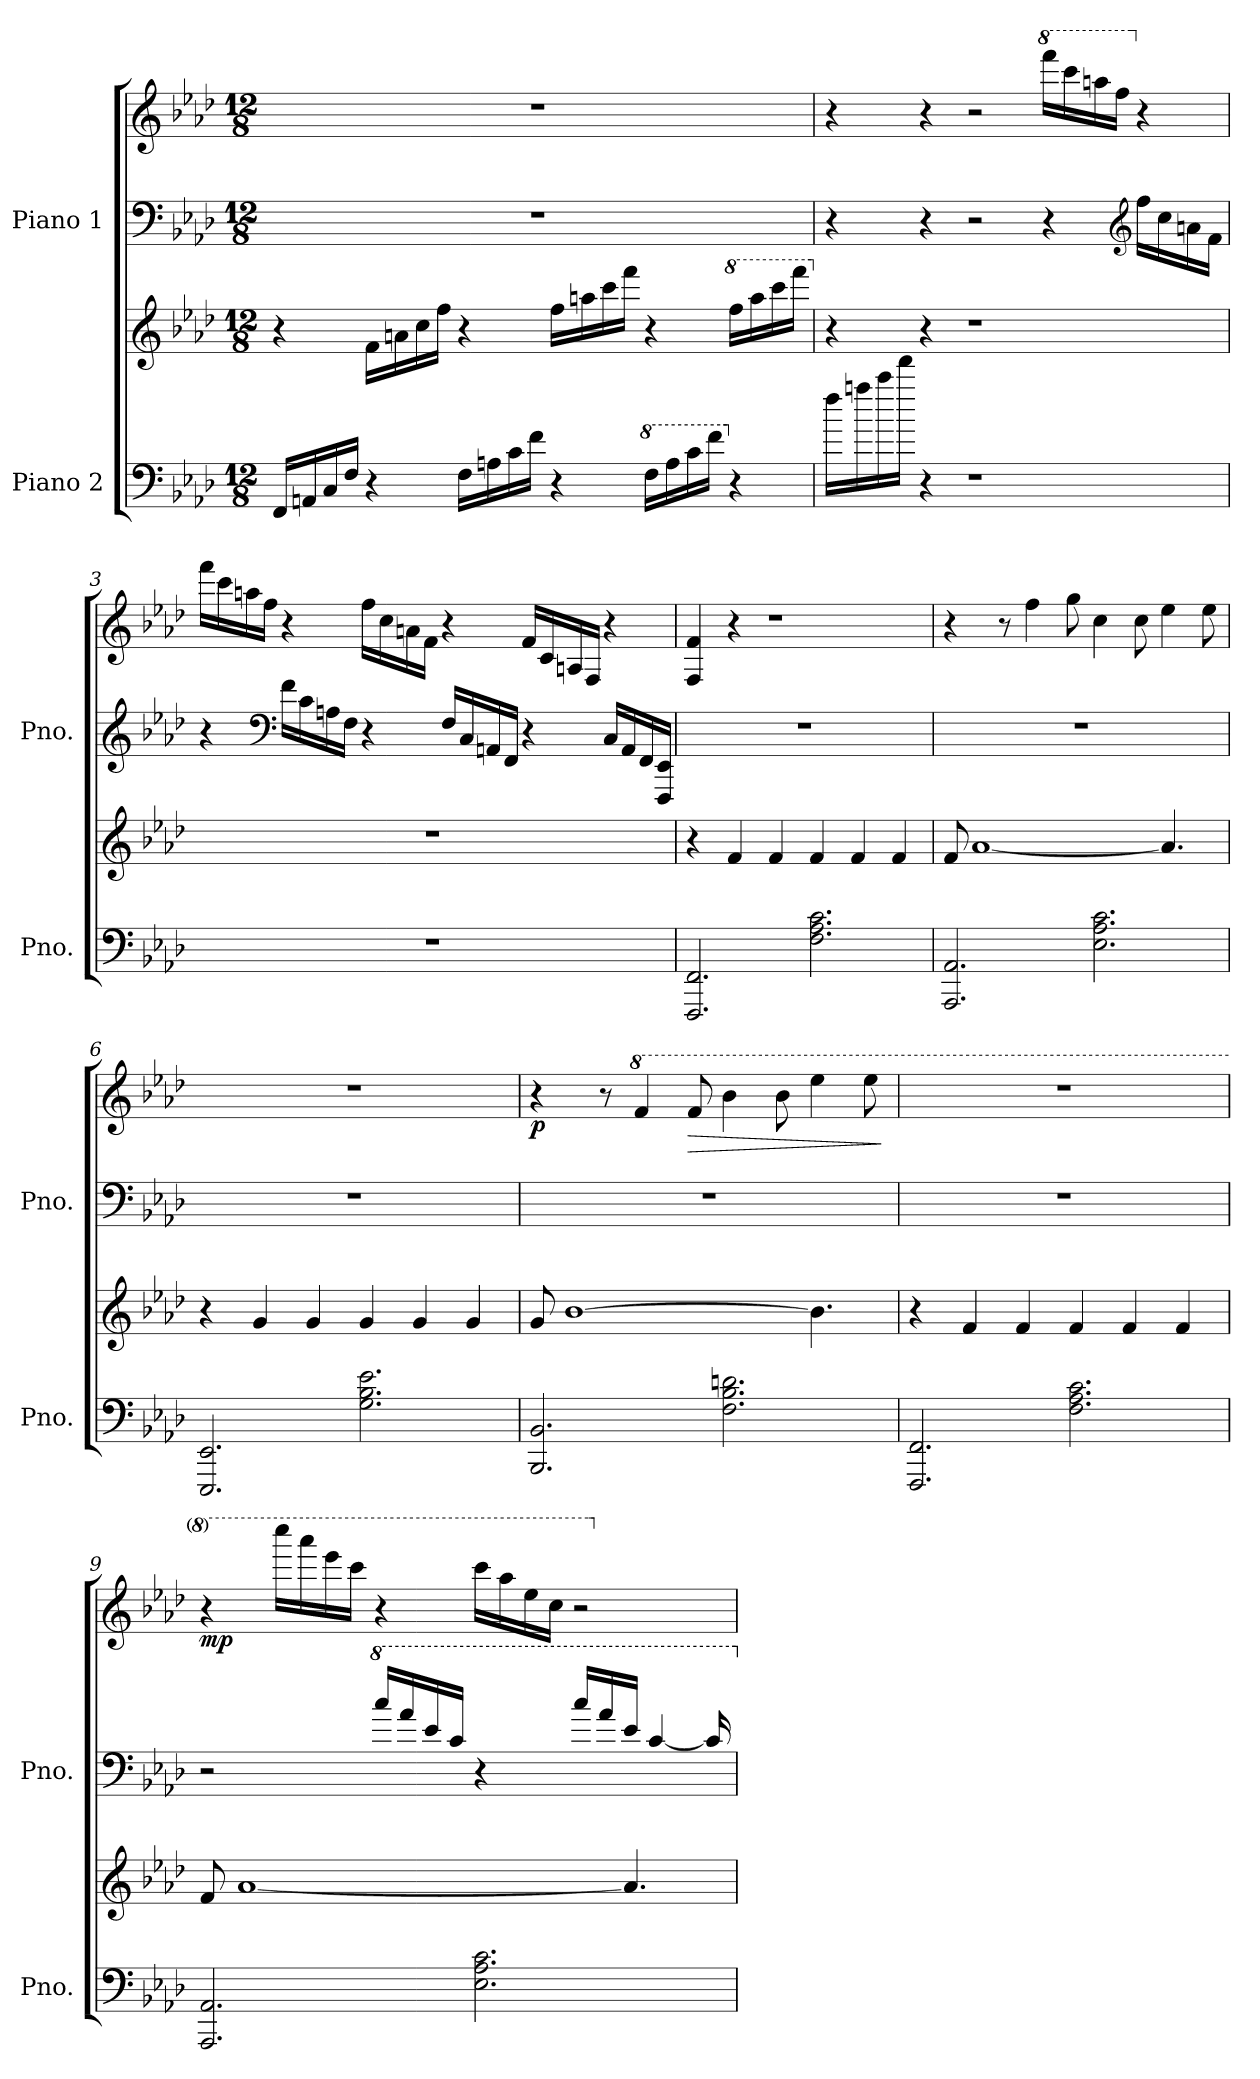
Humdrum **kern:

**kern	**kern	**kern	**kern	**dynam
*part2	*part2	*part1	*part1	*part1
*staff4	*staff3	*staff2	*staff1	*staff1/2
*I"Piano 2	*	*I"Piano 1	*	*
*I'Pno.	*	*I'Pno.	*	*
*clefF4	*clefG2	*clefF4	*clefG2	*
*k[b-e-a-d-]	*k[b-e-a-d-]	*k[b-e-a-d-]	*k[b-e-a-d-]	*
*M12/8	*M12/8	*M12/8	*M12/8	*
*MM168	*MM168	*MM168	*MM168	*
=1	=1	=1	=1	=1
16FF/LL	4r	1.r	1.r	.
16AAn/	.	.	.	.
16C/	.	.	.	.
16F/JJ	.	.	.	.
4r	16f\LL	.	.	.
.	16an\	.	.	.
.	16cc\	.	.	.
.	16ff\JJ	.	.	.
16F\LL	4r	.	.	.
16An\	.	.	.	.
16c\	.	.	.	.
16f\JJ	.	.	.	.
4r	16ff\LL	.	.	.
.	16aan\	.	.	.
.	16ccc\	.	.	.
.	16fff\JJ	.	.	.
*8va	*	*	*	*
16f\LL	4r	.	.	.
16a\	.	.	.	.
16cc\	.	.	.	.
16ff\JJ	.	.	.	.
*X8va	*	*	*	*
*	*8va	*	*	*
4r	16fff\LL	.	.	.
.	16aaa\	.	.	.
.	16cccc\	.	.	.
.	16ffff\JJ	.	.	.
!!LO:LB:g=z
=2	=2	=2	=2	=2
*	*X8va	*	*	*
16ff\LL	4r	4r	4r	.
16aan\	.	.	.	.
16ccc\	.	.	.	.
16fff\JJ	.	.	.	.
4r	4r	4r	4r	.
1r	1r	2r	2r	.
*	*	*	*8va	*
.	.	4r	16ffff\LL	.
.	.	.	16cccc\	.
.	.	.	16aaan\	.
.	.	.	16fff\JJ	.
*	*	*clefG2	*	*
*	*	*	*X8va	*
.	.	16ff\LL	4r	.
.	.	16cc\	.	.
.	.	16an\	.	.
.	.	16f\JJ	.	.
!!LO:LB:g=z
=3	=3	=3	=3	=3
1.r	1.r	4r	16fff\LL	.
.	.	.	16ccc\	.
.	.	.	16aan\	.
.	.	.	16ff\JJ	.
*	*	*clefF4	*	*
.	.	16f\LL	4r	.
.	.	16c\	.	.
.	.	16An\	.	.
.	.	16F\JJ	.	.
.	.	4r	16ff\LL	.
.	.	.	16cc\	.
.	.	.	16an\	.
.	.	.	16f\JJ	.
.	.	16F/LL	4r	.
.	.	16C/	.	.
.	.	16AAn/	.	.
.	.	16FF/JJ	.	.
.	.	4r	16f/LL	.
.	.	.	16c/	.
.	.	.	16An/	.
.	.	.	16F/JJ	.
.	.	16C/LL	4r	.
.	.	16AA/	.	.
.	.	16FF/	.	.
.	.	16FFF/ 16EE-/JJ	.	.
=4	=4	=4	=4	=4
2.FFF/ 2.FF/	4r	1.r	4F/ 4f/	.
.	4f/	.	4r	.
.	4f/	.	1r	.
2.F\ 2.A-\ 2.c\	4f/	.	.	.
.	4f/	.	.	.
.	4f/	.	.	.
!!LO:PB:g=z
=5	=5	=5	=5	=5
2.AAA-/ 2.AA-/	8f/	1.r	4r	.
.	[1a-	.	.	.
.	.	.	8r	.
.	.	.	4ff\	.
.	.	.	8gg\	.
2.E-\ 2.A-\ 2.c\	.	.	4cc\	.
.	.	.	8cc\	.
.	4.a-/]	.	4ee-\	.
.	.	.	8ee-\	.
=6	=6	=6	=6	=6
2.EEE-/ 2.EE-/	4r	1.r	1.r	.
.	4g/	.	.	.
.	4g/	.	.	.
2.G\ 2.B-\ 2.e-\	4g/	.	.	.
.	4g/	.	.	.
.	4g/	.	.	.
=7	=7	=7	=7	=7
!	!	!	!	!LO:DY:b
2.BBB-/ 2.BB-/	8g/	1.r	4r	p
.	[1b-	.	.	.
.	.	.	8r	.
*	*	*	*8va	*
.	.	.	4ff/	.
!	!	!	!	!LO:HP:b
.	.	.	8ff/	>
2.F\ 2.B-\ 2.dn\	.	.	4bb-\	.
.	.	.	8bb-\	.
.	4.b-\]	.	4eee-\	.
.	.	.	8eee-\	.
.	.	.	.	]
=8	=8	=8	=8	=8
*	*	*	*X8va	*
2.FFF/ 2.FF/	4r	1.r	1.r	.
.	4f/	.	.	.
.	4f/	.	.	.
2.F\ 2.A-\ 2.c\	4f/	.	.	.
.	4f/	.	.	.
.	4f/	.	.	.
!!LO:LB:g=z
=9	=9	=9	=9	=9
!	!	!	!	!LO:DY:b
2.AAA-/ 2.AA-/	8f/	2r	4r	mp
.	[1a-	.	.	.
*	*	*	*8va	*
.	.	.	16ccccc\LL	.
.	.	.	16aaaa-\	.
.	.	.	16eeee-\	.
.	.	.	16cccc\JJ	.
*	*	*8va	*	*
.	.	16ccc/LL	4r	.
.	.	16aa-/	.	.
.	.	16ee-/	.	.
.	.	16cc/JJ	.	.
2.E-\ 2.A-\ 2.c\	.	4r	16cccc\LL	.
.	.	.	16aaa-\	.
.	.	.	16eee-\	.
.	.	.	16ccc\JJ	.
.	.	16ccc/LL	2r	.
.	.	16aa-/	.	.
.	4.a-/]	16ee-/JJ	.	.
.	.	[4cc/	.	.
.	.	16cc/]	.	.
*	*	*	*X8va	*
*	*	*X8va	*	*
=	=	=	=	=
*-	*-	*-	*-	*-
